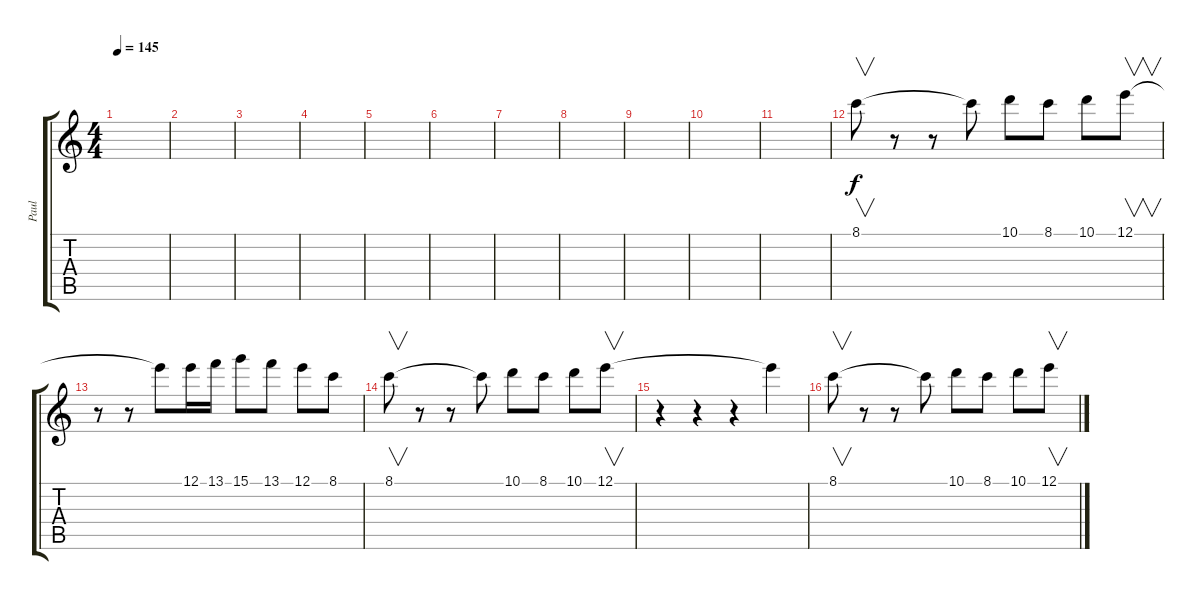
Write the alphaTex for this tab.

\track ("Paul" "Paul") {instrument distortionguitar}
\staff {score tabs}
\tuning (E4 B3 G3 D3 A2 E2) {hide}
\ts (4 4)
\tempo 145
\clef g2
\ks c
|
|
|
|
|
|
|
|
|
|
|
8.1.8{v volume 14 instrument distortionguitar} r.8 r.8 8.1{t}.8 10.1.8 8.1.8 10.1.8 12.1.8{v} |
r.8 r.8 12.1{t}.8 12.1.16 13.1.16 15.1.8 13.1.8 12.1.8 8.1.8 |
8.1.8{v} r.8 r.8 8.1{t}.8 10.1.8 8.1.8 10.1.8 12.1.8{v} |
r.4 r.4 r.4 12.1{t}.4 |
8.1.8{v} r.8 r.8 8.1{t}.8 10.1.8 8.1.8 10.1.8 12.1.8{v}
